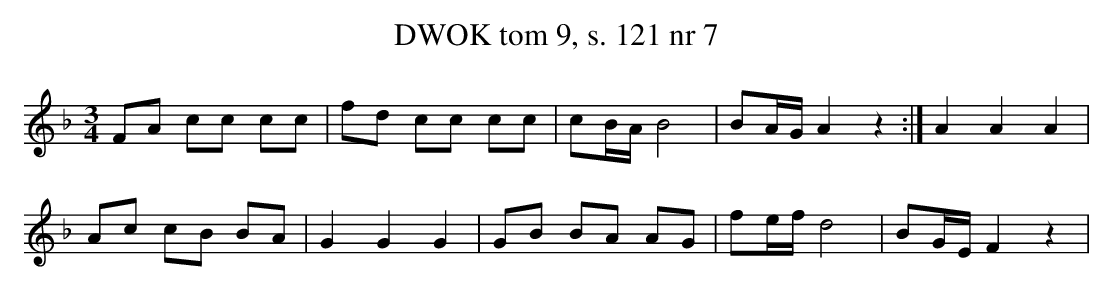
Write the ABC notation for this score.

X:1
T:DWOK tom 9, s. 121 nr 7
L:1/16
M:3/4
K:F
F2A2 c2c2 c2c2|f2d2 c2c2 c2c2|c2BA B8|B2AG A4 z4:|A4 A4 A4|
A2c2 c2B2 B2A2|G4 G4 G4|G2B2 B2A2 A2G2|f2ef d8|B2GE F4 z4|
